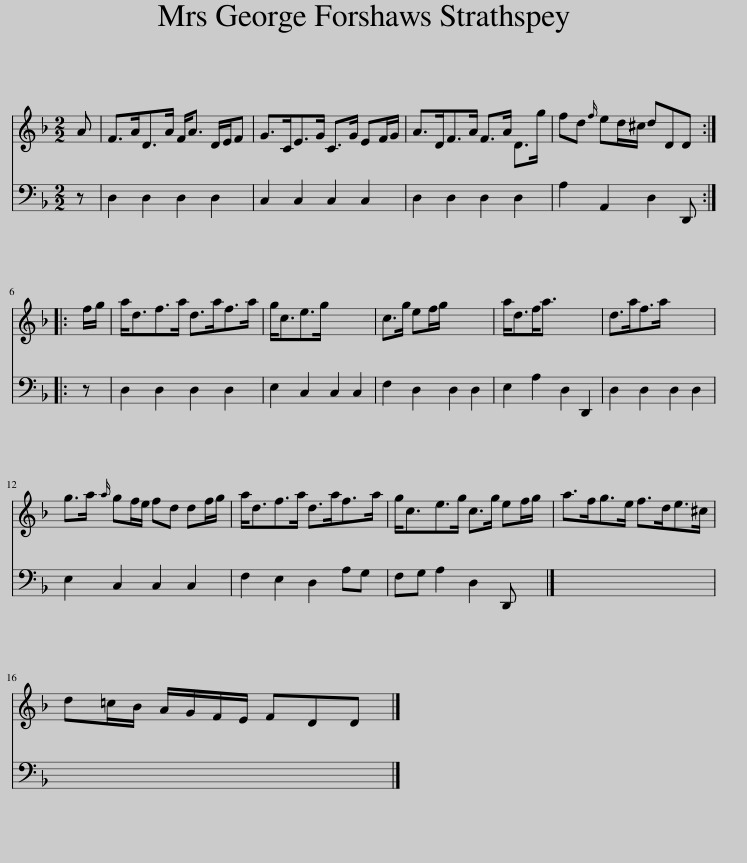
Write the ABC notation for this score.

X:1
%%score 1 2
L:1/8
M:2/2
I:linebreak $
K:Dmin
V:1 treble
V:2 bass
V:1
 A | F>AD>A F<A D/E/F | G>CE>G C>G EF/G/ | A>DF>A F>A D>g | fd{f} ed/^c/ dDD ::$ %5
 f/g/ | a<df>a d>af>a | g<ce>g x4 | c>g ef/g/ x4 | a<df<a x4 | %10
 d>af>a x4 |$ g>a{a} gf/e/ fd df/g/ | a<df>a d>af>a | g<ce>g c>g ef/g/ | a>fg>e f>de>^c |$ %15
 d=c/B/ A/G/F/E/ FDD |] %16
V:2
 z | D,2 D,2 D,2 D,2 | C,2 C,2 C,2 C,2 | D,2 D,2 D,2 D,2 | A,2 A,,2 D,2 D,, ::$ %5
 z | D,2 D,2 D,2 D,2 | E,2 C,2 C,2 C,2 | F,2 D,2 D,2 D,2 | E,2 A,2 D,2 D,,2 | %10
 D,2 D,2 D,2 D,2 |$ E,2 C,2 C,2 C,2 | F,2 E,2 D,2 A,G, | F,G, A,2 D,2 D,, x | x8 |$ %15
 x7 |] %16
